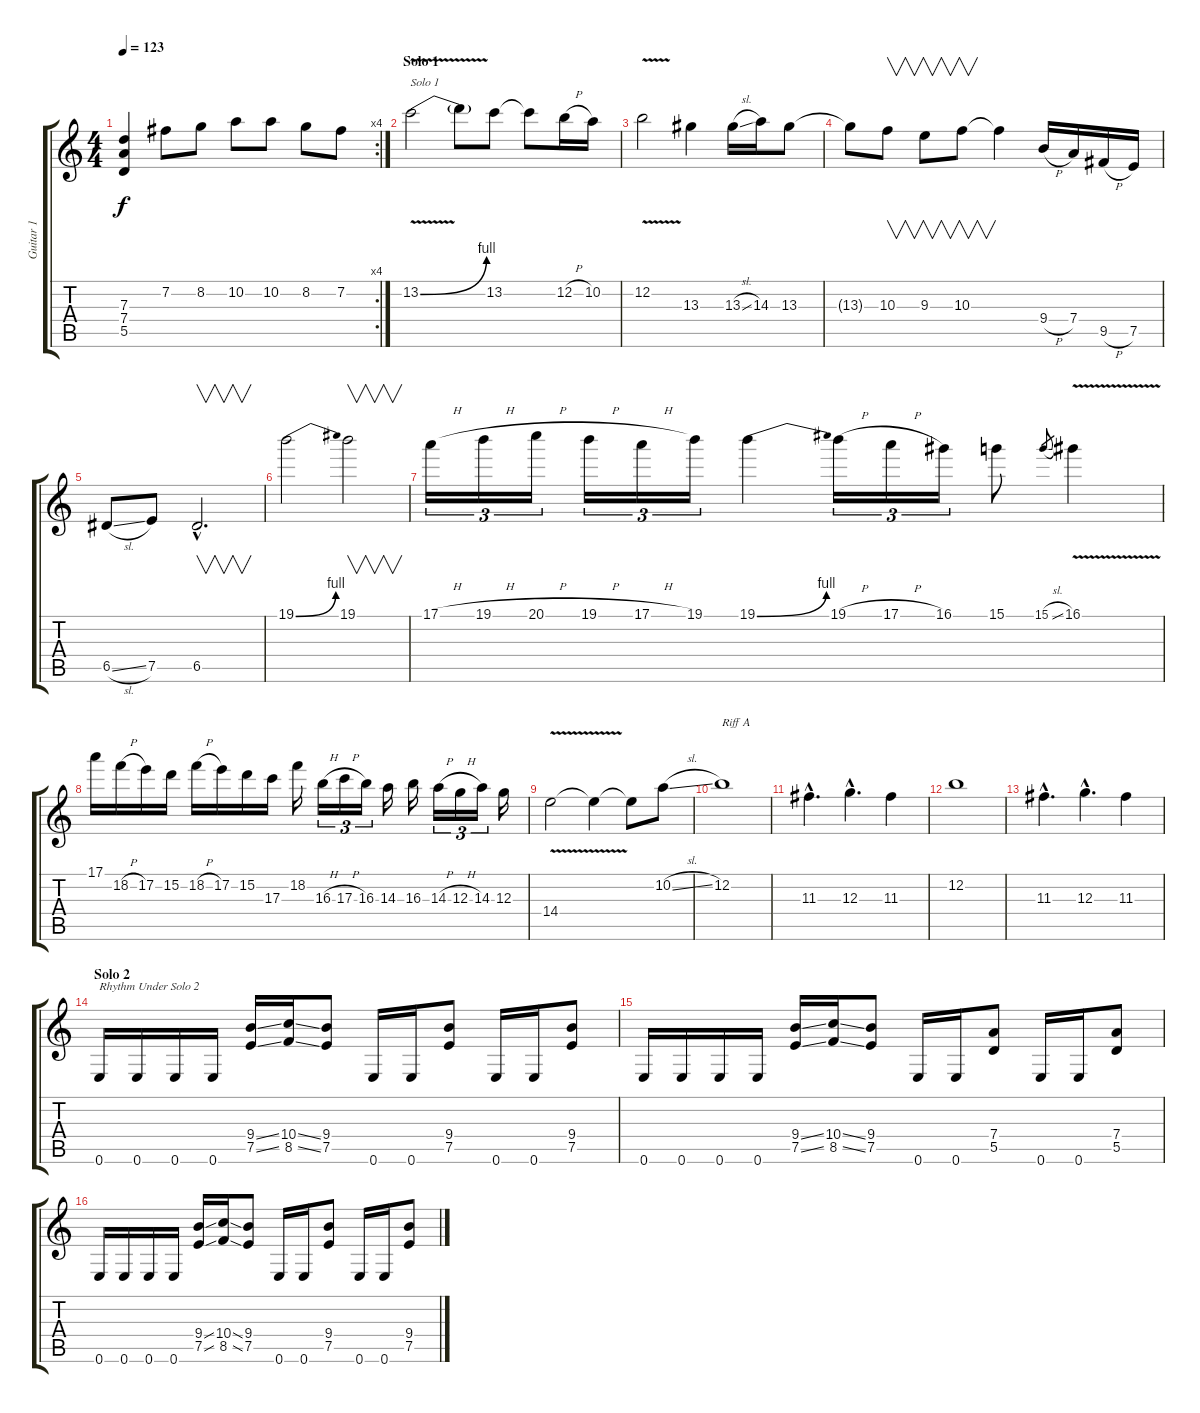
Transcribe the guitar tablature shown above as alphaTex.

\track ("Guitar 1" "Guitar 1") {instrument overdrivenguitar}
\staff {score tabs}
\tuning (E4 B3 G3 D3 A2 E2) {hide}
\rc 4
\ts (4 4)
\tempo 123
\clef g2
\ks c
(7.3{t} 7.4{t} 5.5{t}).4{dy f} 7.2.8 8.2.8 10.2.8 10.2.8 8.2.8 7.2.8 |
\section ("" "Solo 1")
13.2{be (bend 0 0 60 4) v}.2{txt "Solo 1"} 13.2{t}.8 13.2.8 13.2{t}.8 12.2{h}.16 10.2.16 |
12.2{v}.2 13.3.4 13.3{sl}.16 14.3.16 13.3.8 |
13.3{t}.8 10.3.8{v} 9.3.8{v} 10.3.8{v} 10.3{t}.4 9.4{h}.16 7.4.16 9.5{h}.16 7.5.16 |
6.5{sl}.8 7.5.8 6.5{hac}.2{v d} |
19.1{be (bend 0 0 60 4)}.2 19.1.2{v} |
17.1{h}.16{tu (3 2)} 19.1{h}.16{tu (3 2)} 20.1{h}.16{tu (3 2)} 19.1{h}.16{tu (3 2)} 17.1{h}.16{tu (3 2)} 19.1.16{tu (3 2)} 19.1{be (bend 0 0 60 4)}.4 19.1{h}.16{tu (3 2)} 17.1{h}.16{tu (3 2)} 16.1.16{tu (3 2)} 15.1.8 15.1{sl}.8{gr} 16.1{v}.4 |
17.1.16 18.2{h}.16 17.2.16 15.2.16 18.2{h}.16 17.2.16 15.2.16 17.3.16 18.2.16 16.3{h}.16{tu (3 2)} 17.3{h}.16{tu (3 2)} 16.3.16{tu (3 2)} 14.3.16 16.3.16 14.3{h}.16{tu (3 2)} 12.3{h}.16{tu (3 2)} 14.3.16{tu (3 2)} 12.3.16 |
14.4{v}.2 14.4{t}.4 14.4{t}.8 10.2{sl}.8 |
12.2.1{txt "Riff A"} |
11.3{hac}.4{d} 12.3{hac}.4{d} 11.3.4 |
12.2.1 |
11.3{hac}.4{d} 12.3{hac}.4{d} 11.3.4 |
\section ("" "Solo 2")
0.6.16{txt "Rhythm Under Solo 2"} 0.6.16 0.6.16 0.6.16 (9.4{ss} 7.5{ss}).16 (10.4{ss} 8.5{ss}).16 (9.4 7.5).8 0.6.16 0.6.16 (9.4 7.5).8 0.6.16 0.6.16 (9.4 7.5).8 |
0.6.16 0.6.16 0.6.16 0.6.16 (9.4{ss} 7.5{ss}).16 (10.4{ss} 8.5{ss}).16 (9.4 7.5).8 0.6.16 0.6.16 (7.4 5.5).8 0.6.16 0.6.16 (7.4 5.5).8 |
0.6.16 0.6.16 0.6.16 0.6.16 (9.4{ss} 7.5{ss}).16 (10.4{ss} 8.5{ss}).16 (9.4 7.5).8 0.6.16 0.6.16 (9.4 7.5).8 0.6.16 0.6.16 (9.4 7.5).8
